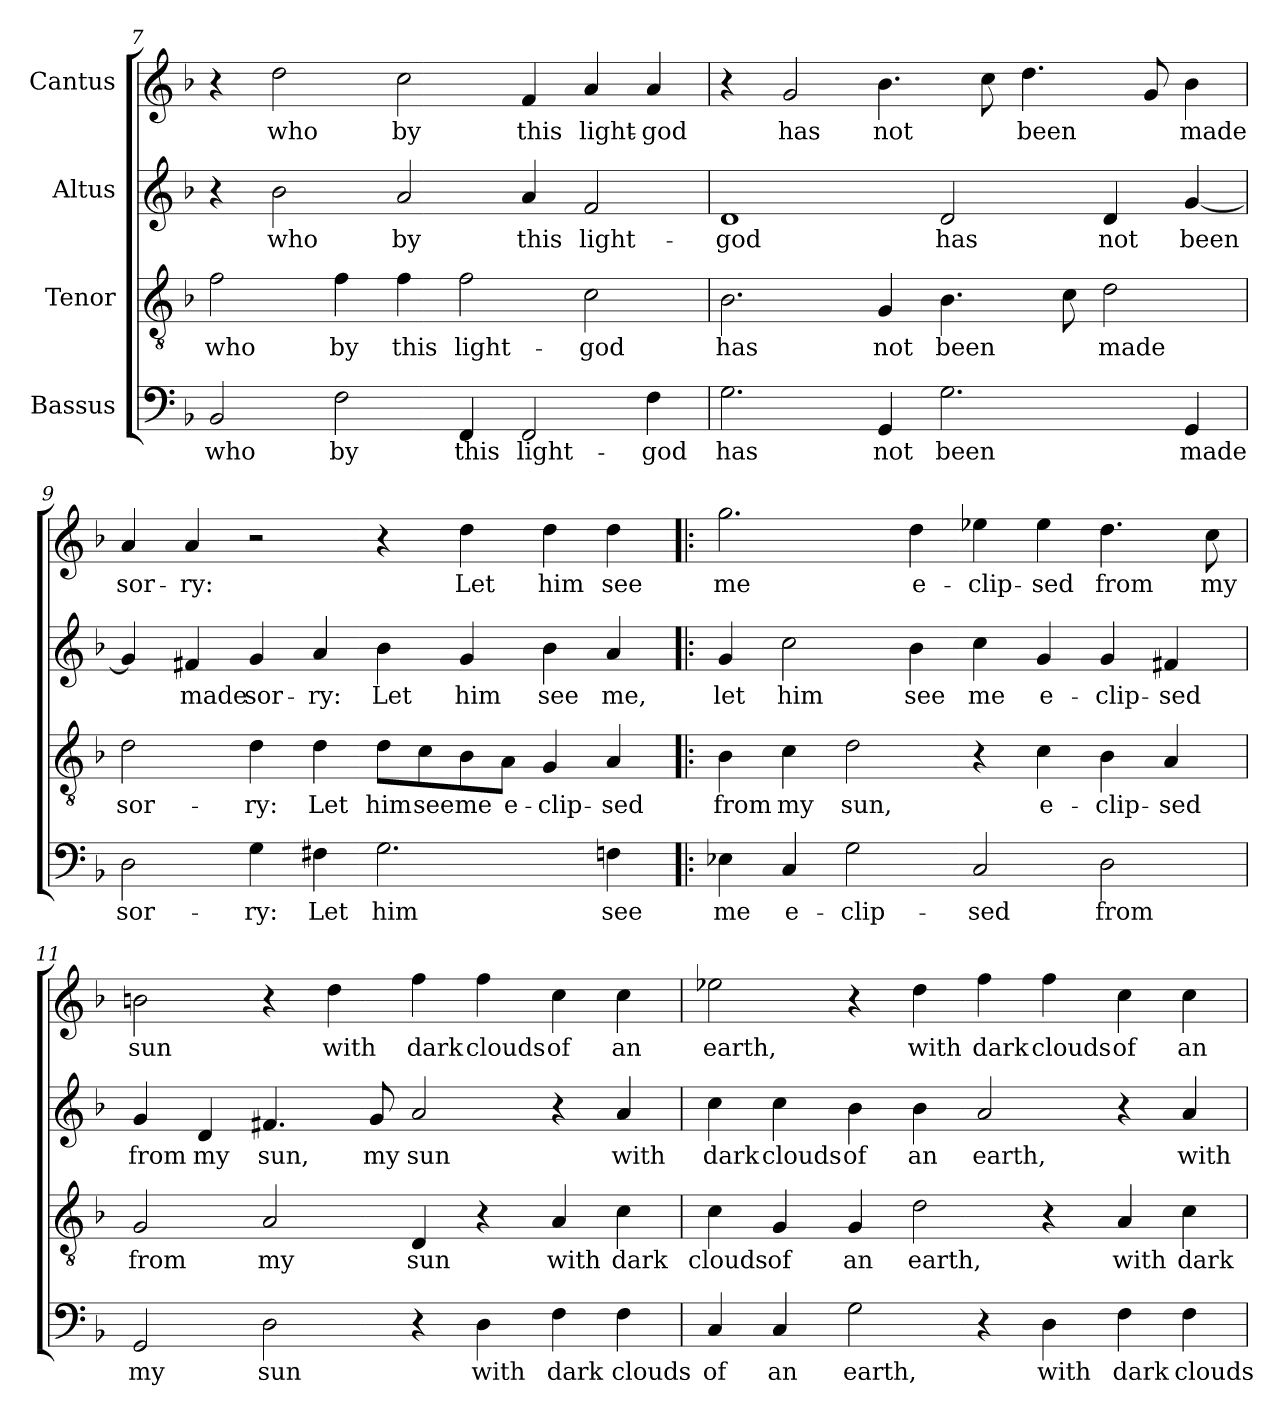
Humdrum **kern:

**kern	**text	**kern	**text	**kern	**text	**kern	**text
*part4	*part4	*part3	*part3	*part2	*part2	*part1	*part1
*staff4	*staff4	*staff3	*staff3	*staff2	*staff2	*staff1	*staff1
*I"Bassus	*	*I"Tenor	*	*I"Altus	*	*I"Cantus	*
!!LO:LB:g=z
*clefF4	*	*clefGv2	*	*clefG2	*	*clefG2	*
*k[b-]	*	*k[b-]	*	*k[b-]	*	*k[b-]	*
=7	=7	=7	=7	=7	=7	=7	=7
!	!LO:LY:b	!	!LO:LY:b	!	!	!	!
2BB-/	who	2f\	who	4r	.	4r	.
!	!	!	!	!	!LO:LY:b	!	!LO:LY:b
.	.	.	.	2b-\	who	2dd\	who
!	!LO:LY:b	!	!LO:LY:b	!	!	!	!
2F\	by	4f\	by	.	.	.	.
!	!	!	!LO:LY:b	!	!LO:LY:b	!	!LO:LY:b
.	.	4f\	this	2a/	by	2cc\	by
!	!LO:LY:b	!	!LO:LY:b	!	!	!	!
4FF/	this	2f\	light-	.	.	.	.
!	!LO:LY:b	!	!	!	!LO:LY:b	!	!LO:LY:b
2FF/	light-	.	.	4a/	this	4f/	this
!	!	!	!LO:LY:b	!	!LO:LY:b	!	!LO:LY:b
.	.	2c\	god	2f/	light-	4a/	light-
!	!LO:LY:b	!	!	!	!	!	!LO:LY:b
4F\	god	.	.	.	.	4a/	god
=8	=8	=8	=8	=8	=8	=8	=8
!	!LO:LY:b	!	!LO:LY:b	!	!LO:LY:b	!	!
2.G\	has	2.B-\	has	1d	god	4r	.
!	!	!	!	!	!	!	!LO:LY:b
.	.	.	.	.	.	2g/	has
!	!LO:LY:b	!	!LO:LY:b	!	!	!	!LO:LY:b
4GG/	not	4G/	not	.	.	4.b-\	not
!	!LO:LY:b	!	!LO:LY:b	!	!LO:LY:b	!	!
2.G\	been	4.B-\	been	2d/	has	.	.
.	.	.	.	.	.	8cc\	.
!	!	!	!	!	!	!	!LO:LY:b
.	.	.	.	.	.	4.dd\	been
.	.	8c\	.	.	.	.	.
!	!	!	!LO:LY:b	!	!LO:LY:b	!	!
.	.	2d\	made	4d/	not	.	.
.	.	.	.	.	.	8g/	.
!	!LO:LY:b	!	!	!	!LO:LY:b	!	!LO:LY:b
4GG/	made	.	.	[4g/	been	4b-\	made
=9	=9	=9	=9	=9	=9	=9	=9
!	!LO:LY:b	!	!LO:LY:b	!	!	!	!LO:LY:b
2D\	sor-	2d\	sor-	4g/]	.	4a/	sor-
!	!	!	!	!	!LO:LY:b	!	!LO:LY:b
.	.	.	.	4f#X/	made	4a/	ry:
!	!LO:LY:b	!	!LO:LY:b	!	!LO:LY:b	!	!
4G\	ry:	4d\	ry:	4g/	sor-	2r	.
!	!LO:LY:b	!	!LO:LY:b	!	!LO:LY:b	!	!
4F#X\	Let	4d\	Let	4a/	ry:	.	.
!	!LO:LY:b	!	!LO:LY:b	!	!LO:LY:b	!	!
2.G\	him	8d\L	him	4b-\	Let	4r	.
!	!	!	!LO:LY:b	!	!	!	!
.	.	8c\	see	.	.	.	.
!	!	!	!LO:LY:b	!	!LO:LY:b	!	!LO:LY:b
.	.	8B-\	me	4g/	him	4dd\	Let
!	!	!	!LO:LY:b	!	!	!	!
.	.	8A\J	e-	.	.	.	.
!	!	!	!LO:LY:b	!	!LO:LY:b	!	!LO:LY:b
.	.	4G/	clip-	4b-\	see	4dd\	him
!	!LO:LY:b	!	!LO:LY:b	!	!LO:LY:b	!	!LO:LY:b
4Fn\	see	4A/	sed	4a/	me,	4dd\	see
!!LO:LB:g=z
=10!|:	=10!|:	=10!|:	=10!|:	=10!|:	=10!|:	=10!|:	=10!|:
!	!LO:LY:b	!	!LO:LY:b	!	!LO:LY:b	!	!LO:LY:b
4E-X\	me	4B-\	from	4g/	let	2.gg\	me
!	!LO:LY:b	!	!LO:LY:b	!	!LO:LY:b	!	!
4C/	e-	4c\	my	2cc\	him	.	.
!	!LO:LY:b	!	!LO:LY:b	!	!	!	!
2G\	clip-	2d\	sun,	.	.	.	.
!	!	!	!	!	!LO:LY:b	!	!LO:LY:b
.	.	.	.	4b-\	see	4dd\	e-
!	!LO:LY:b	!	!	!	!LO:LY:b	!	!LO:LY:b
2C/	sed	4r	.	4cc\	me	4ee-X\	clip-
!	!	!	!LO:LY:b	!	!LO:LY:b	!	!LO:LY:b
.	.	4c\	e-	4g/	e-	4ee-\	sed
!	!LO:LY:b	!	!LO:LY:b	!	!LO:LY:b	!	!LO:LY:b
2D\	from	4B-\	clip-	4g/	clip-	4.dd\	from
!	!	!	!LO:LY:b	!	!LO:LY:b	!	!
.	.	4A/	sed	4f#X/	sed	.	.
!	!	!	!	!	!	!	!LO:LY:b
.	.	.	.	.	.	8cc\	my
=11	=11	=11	=11	=11	=11	=11	=11
!	!LO:LY:b	!	!LO:LY:b	!	!LO:LY:b	!	!LO:LY:b
2GG/	my	2G/	from	4g/	from	2bn\	sun
!	!	!	!	!	!LO:LY:b	!	!
.	.	.	.	4d/	my	.	.
!	!LO:LY:b	!	!LO:LY:b	!	!LO:LY:b	!	!
2D\	sun	2A/	my	4.f#X/	sun,	4r	.
!	!	!	!	!	!	!	!LO:LY:b
.	.	.	.	.	.	4dd\	with
!	!	!	!	!	!LO:LY:b	!	!
.	.	.	.	8g/	my	.	.
!	!	!	!LO:LY:b	!	!LO:LY:b	!	!LO:LY:b
4r	.	4D/	sun	2a/	sun	4ff\	dark
!	!LO:LY:b	!	!	!	!	!	!LO:LY:b
4D\	with	4r	.	.	.	4ff\	clouds
!	!LO:LY:b	!	!LO:LY:b	!	!	!	!LO:LY:b
4F\	dark	4A/	with	4r	.	4cc\	of
!	!LO:LY:b	!	!LO:LY:b	!	!LO:LY:b	!	!LO:LY:b
4F\	clouds	4c\	dark	4a/	with	4cc\	an
=12	=12	=12	=12	=12	=12	=12	=12
!	!LO:LY:b	!	!LO:LY:b	!	!LO:LY:b	!	!LO:LY:b
4C/	of	4c\	clouds	4cc\	dark	2ee-X\	earth,
!	!LO:LY:b	!	!LO:LY:b	!	!LO:LY:b	!	!
4C/	an	4G/	of	4cc\	clouds	.	.
!	!LO:LY:b	!	!LO:LY:b	!	!LO:LY:b	!	!
2G\	earth,	4G/	an	4b-\	of	4r	.
!	!	!	!LO:LY:b	!	!LO:LY:b	!	!LO:LY:b
.	.	2d\	earth,	4b-\	an	4dd\	with
!	!	!	!	!	!LO:LY:b	!	!LO:LY:b
4r	.	.	.	2a/	earth,	4ff\	dark
!	!LO:LY:b	!	!	!	!	!	!LO:LY:b
4D\	with	4r	.	.	.	4ff\	clouds
!	!LO:LY:b	!	!LO:LY:b	!	!	!	!LO:LY:b
4F\	dark	4A/	with	4r	.	4cc\	of
!	!LO:LY:b	!	!LO:LY:b	!	!LO:LY:b	!	!LO:LY:b
4F\	clouds	4c\	dark	4a/	with	4cc\	an
=	=	=	=	=	=	=	=
*-	*-	*-	*-	*-	*-	*-	*-
